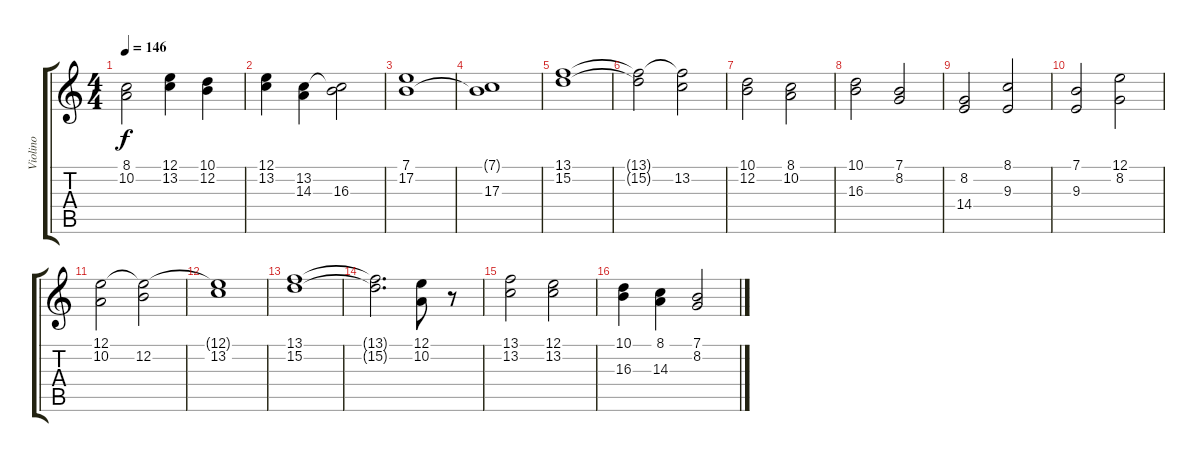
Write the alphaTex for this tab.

\track ("Violino" "Violino") {instrument violin}
\staff {score tabs}
\tuning (E4 B3 G3 D3 A2 E2) {hide}
\ts (4 4)
\tempo 146
\clef g2
\ks c
(8.1 10.2).2{dy f} (12.1 13.2).4 (10.1 12.2).4 |
(12.1 13.2).4 (13.2 14.3).4 (13.2{t} 16.3).2 |
(7.1 17.2).1 |
(7.1{t} 17.3).1 |
(13.1 15.2).1 |
(13.1{t} 15.2{t}).2 (13.1{t} 13.2).2 |
(10.1 12.2).2 (8.1 10.2).2 |
(10.1 16.3).2 (7.1 8.2).2 |
(8.2 14.4).2 (8.1 9.3).2 |
(7.1 9.3).2 (12.1 8.2).2 |
(12.1 10.2).2 (12.1{t} 12.2).2 |
(12.1{t} 13.2).1 |
(13.1 15.2).1 |
(13.1{t} 15.2{t}).2{d} (12.1 10.2).8 r.8 |
(13.1 13.2).2 (12.1 13.2).2 |
(10.1 16.3).4 (8.1 14.3).4 (7.1 8.2).2
